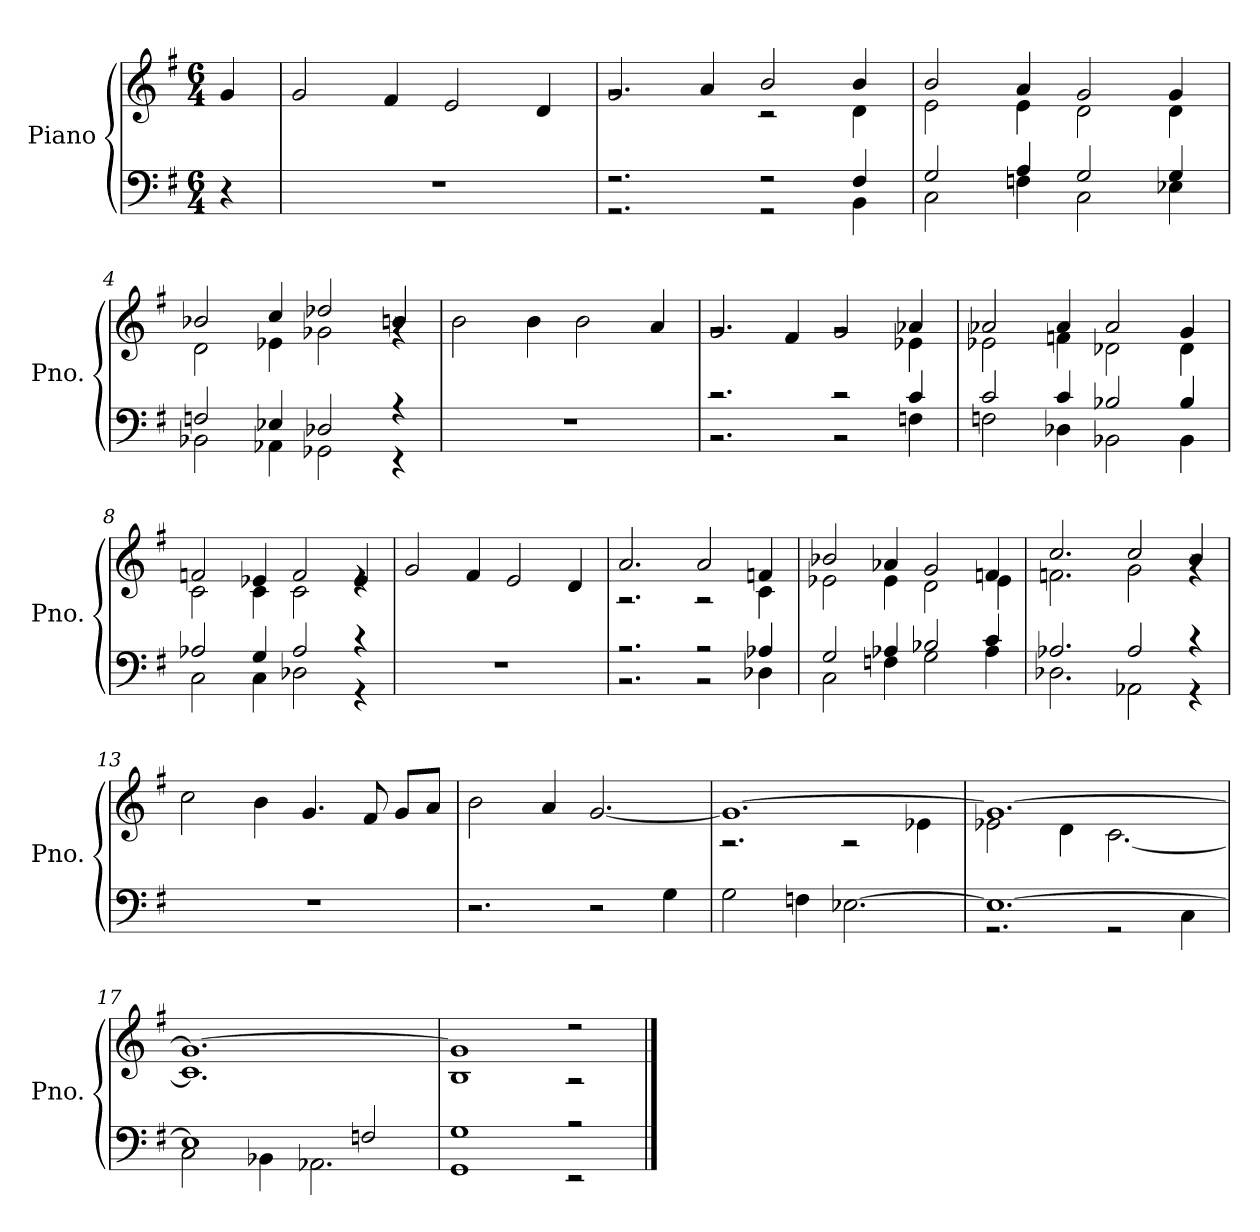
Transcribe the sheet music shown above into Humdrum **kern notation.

**kern	**kern
*part1	*part1
*staff2	*staff1
*I"Piano	*
*I'Pno.	*
*clefF4	*clefG2
*k[f#]	*k[f#]
*M6/4	*M6/4
*MM120	*MM120
=	=
4r	4g/
=1	=1
1.r	2g/
.	4f#/
.	2e/
.	4d/
=2	=2
*^	*^
2.r	2.r	2g/	2.rg
.	.	4a/	.
2r	2r	2b/	2r
4F#/	4BB\	4b/	4d\
=3	=3	=3	=3
2G/	2C\	2b/	2e\
4A/	4Fn\	4a/	4e\
2G/	2C\	2g/	2d\
4G/	4E-X\	4g/	4d\
=4	=4	=4	=4
2Fn/	2BB-X\	2b-X/	2d\
4E-X/	4AA-X\	4cc/	4e-X\
2D-X/	2GG-X\	2dd-X/	2g-X\
4r	4r	4bn/	4rg
*v	*v	*	*
*	*v	*v
=5	=5
1.r	2b\
.	4b\
.	2b\
.	4a/
=6	=6
*^	*^
2.r	2.r	2g/	2.rg
.	.	4f#/	.
2r	2r	2g/	2rg
4c/	4Fn\	4a-X/	4e-X\
=7	=7	=7	=7
2c/	2Fn\	2a-X/	2e-X\
4c/	4D-X\	4a-/	4fn\
2B-X/	2BB-X\	2a-/	2d-X\
4B-/	4BB-\	4g/	4d-\
!!LO:LB:g=z	!!
=8	=8	=8	=8
2A-X/	2C\	2fn/	2c\
4G/	4C\	4e-X/	4c\
2A-/	2D-X\	2f/	2c\
4r	4r	4e-/	4re
*v	*v	*	*
*	*v	*v
=9	=9
1.r	2g/
.	4f#/
.	2e/
.	4d/
=10	=10
*^	*^
2.r	2.r	2.a/	2.r
2r	2r	2a/	2r
4A-X/	4D-X\	4fn/	4c\
=11	=11	=11	=11
2G/	2C\	2b-X/	2e-X\
4A-X/	4Fn\	4a-X/	4e-\
2B-X/	2G\	2g/	2d\
4c/	4A-\	4fn/	4e-\
=12	=12	=12	=12
2.A-X/	2.D-X\	2.cc/	2.fn\
2A-/	2AA-X\	2cc/	2g\
4r	4r	4b/	4rg
*v	*v	*	*
*	*v	*v
=13	=13
1.r	2cc\
.	4b\
.	4.g/
.	8f#/
.	8g/L
.	8a/J
=14	=14
2.r	2b\
.	4a/
2r	[2.g/
4G\	.
!!LO:LB:g=z
=15	=15
*	*^
2G\	1.g_	2.r
4Fn\	.	.
[2.E-X\	.	2r
.	.	4e-X\
=16	=16	=16
*^	*	*
1.E-_	2.r	1.g_	2e-X\
.	.	.	4d\
.	2r	.	[2.c\
.	4C\	.	.
=17	=17	=17	=17
1E-]	2C\	1.g_	1.c]
.	4BB-X\	.	.
.	2.AA-X\	.	.
2Fn/	.	.	.
=18	=18	=18	=18
1G	1GG	1g]	1B
2r	2r	2r	2r
*v	*v	*	*
*	*v	*v
==	==
*-	*-
